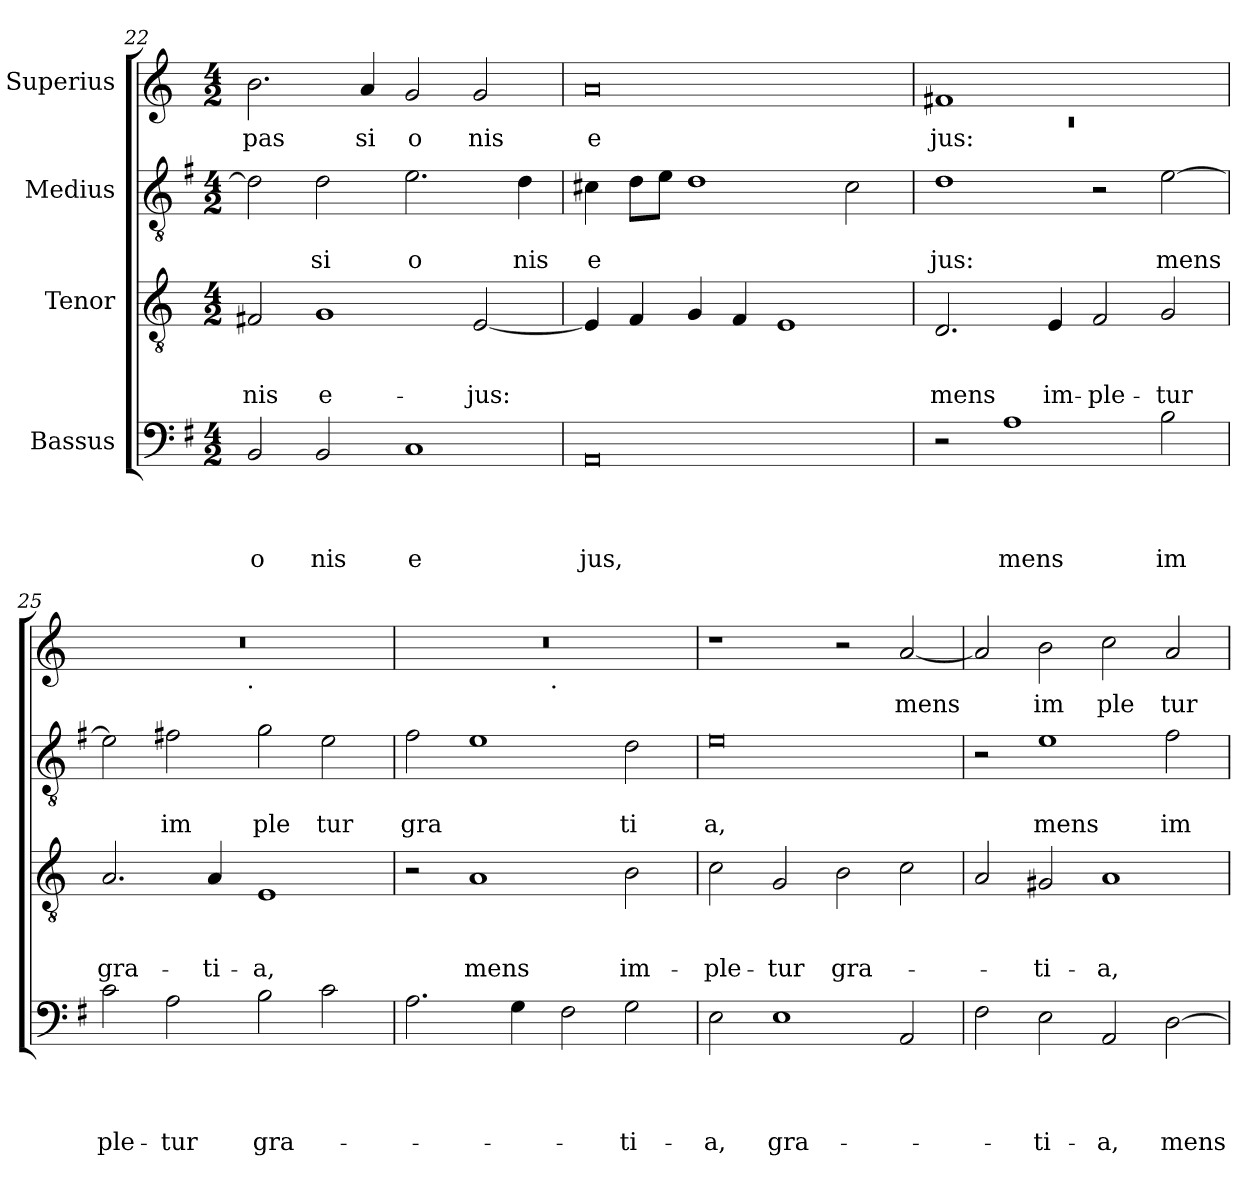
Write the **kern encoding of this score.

**kern	**text	**text	**text	**text	**kern	**text	**text	**text	**kern	**text	**text	**kern	**text
*part4	*part4	*part4	*part4	*part4	*part3	*part3	*part3	*part3	*part2	*part2	*part2	*part1	*part1
*staff4	*staff4	*staff4	*staff4	*staff4	*staff3	*staff3	*staff3	*staff3	*staff2	*staff2	*staff2	*staff1	*staff1
*I"Bassus	*	*	*	*	*I"Tenor	*	*	*	*I"Medius	*	*	*I"Superius	*
*clefF4	*	*	*	*	*clefGv2	*	*	*	*clefGv2	*	*	*clefG2	*
*ITrd-3c-5	*	*	*	*	*	*	*	*	*ITrd-3c-5	*	*	*	*
*k[]	*	*	*	*	*k[]	*	*	*	*k[]	*	*	*k[]	*
*C:	*	*	*	*	*C:	*	*	*	*C:	*	*	*C:	*
*M4/2	*	*	*	*	*M4/2	*	*	*	*M4/2	*	*	*M4/2	*
=22	=22	=22	=22	=22	=22	=22	=22	=22	=22	=22	=22	=22	=22
!	!	!	!	!LO:LY:b	!	!	!	!LO:LY:b	!	!	!	!	!LO:LY:b
2E/	.	.	.	o	2F#X/	.	.	-nis	2g\]	.	.	2.b\	pas
!	!	!	!	!LO:LY:b	!	!	!	!LO:LY:b	!	!	!LO:LY:b	!	!
2E/	.	.	.	nis	1G	.	.	e-	2g\	.	si	.	.
!	!	!	!	!	!	!	!	!	!	!	!	!	!LO:LY:b
.	.	.	.	.	.	.	.	.	.	.	.	4a/	si
!	!	!	!	!LO:LY:b	!	!	!	!	!	!	!LO:LY:b	!	!LO:LY:b
1F	.	.	.	e	.	.	.	.	2.a\	.	o	2g/	o
!	!	!	!	!	!	!	!	!LO:LY:b	!	!	!	!	!LO:LY:b
.	.	.	.	.	[<2E/	.	.	-jus:	.	.	.	2g/	nis
!	!	!	!	!	!	!	!	!	!	!	!LO:LY:b	!	!
.	.	.	.	.	.	.	.	.	4g\	.	nis	.	.
=23	=23	=23	=23	=23	=23	=23	=23	=23	=23	=23	=23	=23	=23
!	!	!	!	!LO:LY:b	!	!	!	!	!	!	!LO:LY:b	!	!LO:LY:b
0D	.	.	.	jus,	4E/]	.	.	.	4f#X\	.	e	0a	e
.	.	.	.	.	4F/	.	.	.	8g\L	.	.	.	.
.	.	.	.	.	.	.	.	.	8a\J	.	.	.	.
.	.	.	.	.	4G/	.	.	.	1g	.	.	.	.
.	.	.	.	.	4F/	.	.	.	.	.	.	.	.
.	.	.	.	.	1E	.	.	.	.	.	.	.	.
.	.	.	.	.	.	.	.	.	2f#\	.	.	.	.
=24	=24	=24	=24	=24	=24	=24	=24	=24	=24	=24	=24	=24	=24
*	*	*	*	*	*	*	*	*	*	*	*	*^	*
!	!	!	!	!	!	!	!	!LO:LY:b	!	!	!LO:LY:b	!	!LO:N:vis=1	!LO:LY:b
2r	.	.	.	.	2.D/	.	.	mens	1g	.	jus:	1f#X	0rc	jus:
!	!	!	!	!LO:LY:b	!	!	!	!	!	!	!	!	!	!
1d	.	.	.	mens	.	.	.	.	.	.	.	.	.	.
!	!	!	!	!	!	!	!	!LO:LY:b	!	!	!	!	!	!
.	.	.	.	.	4E/	.	.	im-	.	.	.	.	.	.
!	!	!	!	!	!	!	!	!LO:LY:b	!	!	!	!	!	!
.	.	.	.	.	2F/	.	.	-ple-	2r	.	.	1ryy	.	.
!	!	!	!	!LO:LY:b	!	!	!	!LO:LY:b	!	!	!LO:LY:b	!	!	!
2e\	.	.	.	im	2G/	.	.	-tur	[<2a\	.	mens	.	.	.
!!LO:LB:g=z	!!
=25	=25	=25	=25	=25	=25	=25	=25	=25	=25	=25	=25	=25	=25	=25
!	!	!	!	!LO:LY:b	!	!	!	!LO:LY:b	!	!	!	!	!	!
2f\	.	.	.	ple-	2.A/	.	.	gra-	2a\]	.	.	0r	2ryy	.
!	!	!	!	!LO:LY:b	!	!	!	!	!	!	!LO:LY:b	!	!	!
2d\	.	.	.	-tur	.	.	.	.	2bn\	.	im	.	4...ryy	.
!	!	!	!	!	!	!	!	!LO:LY:b	!	!	!	!	!	!
.	.	.	.	.	4A/	.	.	-ti-	.	.	.	.	.	.
!	!	!	!	!	!	!	!	!	!	!	!	!	!LO:TX:b:t=.	!
.	.	.	.	.	.	.	.	.	.	.	.	.	1ryy	.
!	!	!	!	!LO:LY:b	!	!	!	!LO:LY:b	!	!	!LO:LY:b	!	!	!
2e\	.	.	.	gra-	1E	.	.	-a,	2cc\	.	ple	.	.	.
!	!	!	!	!	!	!	!	!	!	!	!LO:LY:b	!	!	!
2f\	.	.	.	.	.	.	.	.	2a\	.	tur	.	.	.
.	.	.	.	.	.	.	.	.	.	.	.	.	32ryy	.
=26	=26	=26	=26	=26	=26	=26	=26	=26	=26	=26	=26	=26	=26	=26
!	!	!	!	!	!	!	!	!	!	!	!LO:LY:b	!	!	!
2.d\	.	.	.	.	2r	.	.	.	2b\	.	gra	0r	2ryy	.
!	!	!	!	!	!	!	!	!LO:LY:b	!	!	!	!	!	!
.	.	.	.	.	1A	.	.	mens	1a	.	.	.	4...ryy	.
4c\	.	.	.	.	.	.	.	.	.	.	.	.	.	.
!	!	!	!	!	!	!	!	!	!	!	!	!	!LO:TX:b:t=.	!
.	.	.	.	.	.	.	.	.	.	.	.	.	1ryy	.
2B\	.	.	.	.	.	.	.	.	.	.	.	.	.	.
!	!	!	!	!LO:LY:b	!	!	!	!LO:LY:b	!	!	!LO:LY:b	!	!	!
2c\	.	.	.	-ti-	2B\	.	.	im-	2g\	.	ti	.	.	.
.	.	.	.	.	.	.	.	.	.	.	.	.	32ryy	.
=27	=27	=27	=27	=27	=27	=27	=27	=27	=27	=27	=27	=27	=27	=27
!	!	!	!	!LO:LY:b	!	!	!	!LO:LY:b	!	!	!LO:LY:b	!	!	!
*	*	*	*	*	*	*	*	*	*	*	*	*v	*v	*
2A\	.	.	.	-a,	2c\	.	.	-ple-	0a	.	a,	1r	.
!	!	!	!	!LO:LY:b	!	!	!	!LO:LY:b	!	!	!	!	!
1A	.	.	.	gra-	2G/	.	.	-tur	.	.	.	.	.
!	!	!	!	!	!	!	!	!LO:LY:b	!	!	!	!	!
.	.	.	.	.	2B\	.	.	gra-	.	.	.	2r	.
!	!	!	!	!	!	!	!	!	!	!	!	!	!LO:LY:b
2D/	.	.	.	.	2c\	.	.	.	.	.	.	[<2a/	mens
=28	=28	=28	=28	=28	=28	=28	=28	=28	=28	=28	=28	=28	=28
2B\	.	.	.	.	2A/	.	.	.	2r	.	.	2a/]	.
!	!	!	!	!LO:LY:b	!	!	!	!LO:LY:b	!	!	!LO:LY:b	!	!LO:LY:b
2A\	.	.	.	-ti-	2G#X/	.	.	-ti-	1a	.	mens	2b\	im
!	!	!	!	!LO:LY:b	!	!	!	!LO:LY:b	!	!	!	!	!LO:LY:b
2D/	.	.	.	-a,	1A	.	.	-a,	.	.	.	2cc\	ple
!	!	!	!	!LO:LY:b	!	!	!	!	!	!	!LO:LY:b	!	!LO:LY:b
[>2G\	.	.	.	mens	.	.	.	.	2b\	.	im	2a/	tur
=	=	=	=	=	=	=	=	=	=	=	=	=	=
*-	*-	*-	*-	*-	*-	*-	*-	*-	*-	*-	*-	*-	*-
